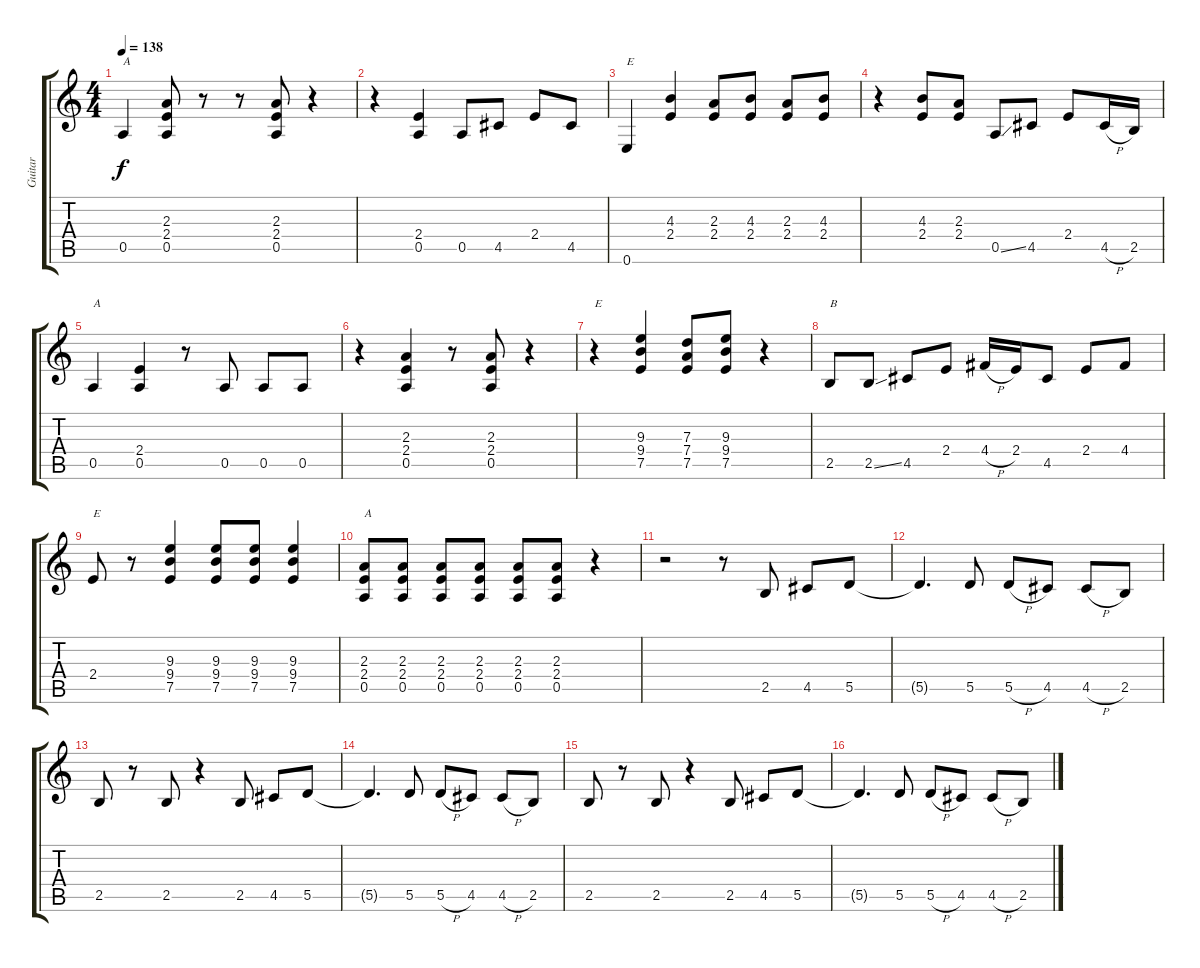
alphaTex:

\track ("Guitar" "Guitar") {instrument electricguitarclean}
\staff {score tabs}
\tuning (E4 B3 G3 D3 A2 E2) {hide}
\ts (4 4)
\tempo 138
\clef g2
\ks c
0.5.4{txt "A" dy f} (2.3 2.4 0.5).8 r.8 r.8 (2.3 2.4 0.5).8 r.4 |
r.4 (2.4 0.5).4 0.5.8 4.5.8 2.4.8 4.5.8 |
0.6.4{txt "E"} (4.3 2.4).4 (2.3 2.4).8 (4.3 2.4).8 (2.3 2.4).8 (4.3 2.4).8 |
r.4 (4.3 2.4).8 (2.3 2.4).8 0.5{ss}.8 4.5.8 2.4.8 4.5{h}.16 2.5.16 |
0.5.4{txt "A"} (2.4 0.5).4 r.8 0.5.8 0.5.8 0.5.8 |
r.4 (2.3 2.4 0.5).4 r.8 (2.3 2.4 0.5).8 r.4 |
r.4{txt "E"} (9.3 9.4 7.5).4 (7.3 7.4 7.5).8 (9.3 9.4 7.5).8 r.4 |
2.5.8{txt "B"} 2.5{ss}.8 4.5.8 2.4.8 4.4{h}.16 2.4.16 4.5.8 2.4.8 4.4.8 |
2.4.8{txt "E"} r.8 (9.3 9.4 7.5).4 (9.3 9.4 7.5).8 (9.3 9.4 7.5).8 (9.3 9.4 7.5).4 |
(2.3 2.4 0.5).8{txt "A"} (2.3 2.4 0.5).8 (2.3 2.4 0.5).8 (2.3 2.4 0.5).8 (2.3 2.4 0.5).8 (2.3 2.4 0.5).8 r.4 |
r.2 r.8 2.5.8 4.5.8 5.5.8 |
5.5{t}.4{d} 5.5.8 5.5{h}.8 4.5.8 4.5{h}.8 2.5.8 |
2.5.8 r.8 2.5.8 r.4 2.5.8 4.5.8 5.5.8 |
5.5{t}.4{d} 5.5.8 5.5{h}.8 4.5.8 4.5{h}.8 2.5.8 |
2.5.8 r.8 2.5.8 r.4 2.5.8 4.5.8 5.5.8 |
5.5{t}.4{d} 5.5.8 5.5{h}.8 4.5.8 4.5{h}.8 2.5.8
